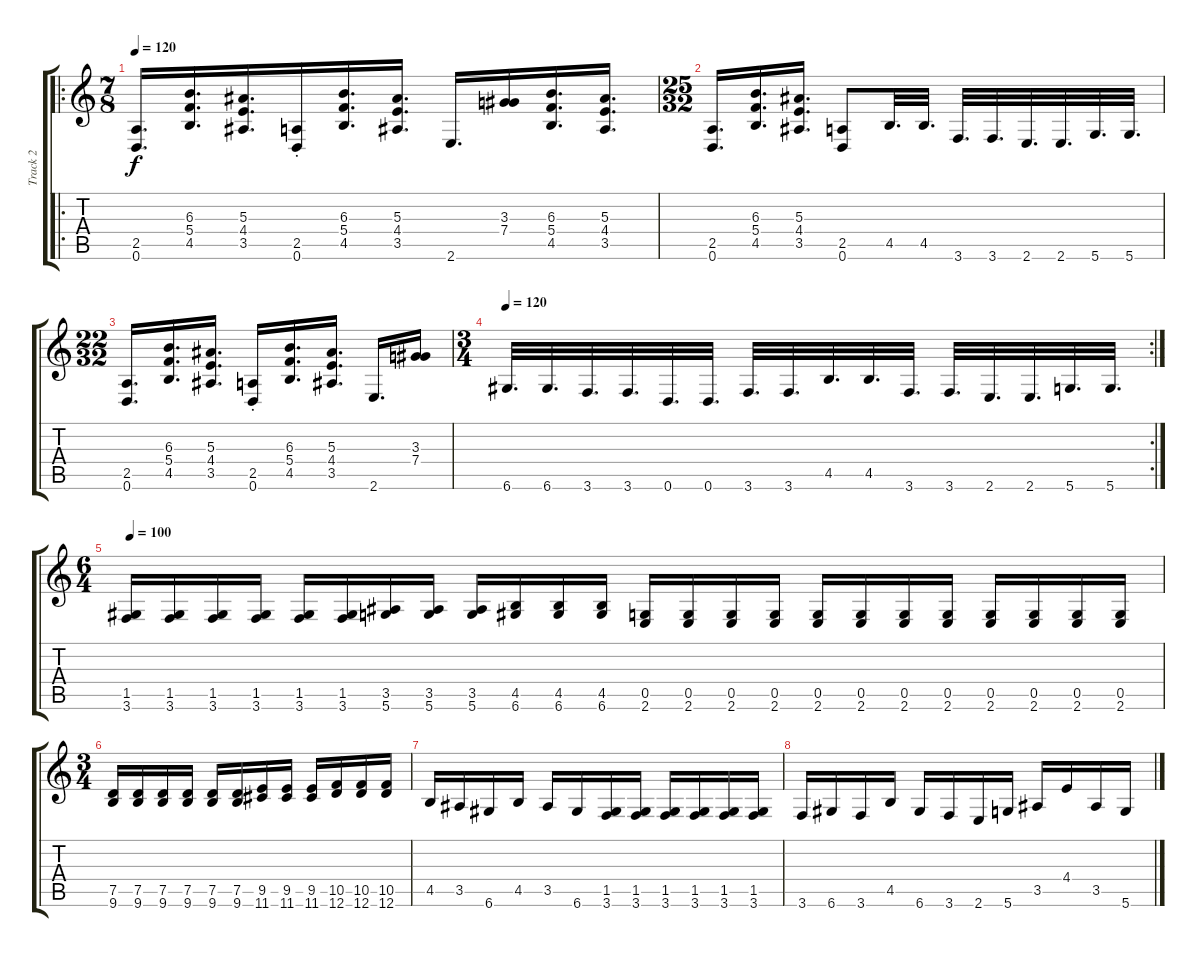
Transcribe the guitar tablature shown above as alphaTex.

\track ("Track 2" "Track 2") {instrument distortionguitar}
\staff {score tabs}
\tuning (D4 A3 F3 C3 G2 D2) {hide}
\ro
\ts (7 8)
\tempo 120
\clef g2
\ks c
(2.5 0.6).16{d dy f} (6.3 5.4 4.5).16{d} (5.3 4.4 3.5).16{d} (2.5 0.6{st}).16 (6.3 5.4 4.5).16{d} (5.3 4.4 3.5).16{d} 2.6.16{d} (3.3 7.4).16 (6.3 5.4 4.5).16{d} (5.3 4.4 3.5).16{d} |
\ts (25 32)
(2.5 0.6).16{d} (6.3 5.4 4.5).16{d} (5.3 4.4 3.5).16{d} (2.5 0.6).8 4.5.32{d} 4.5.32{d} 3.6.32{d} 3.6.32{d} 2.6.32{d} 2.6.32{d} 5.6.32{d} 5.6.32{d} |
\ts (22 32)
(2.5 0.6).16{d} (6.3 5.4 4.5).16{d} (5.3 4.4 3.5).16{d} (2.5 0.6{st}).16 (6.3 5.4 4.5).16{d} (5.3 4.4 3.5).16{d} 2.6.16{d} (3.3 7.4).16 |
\rc 2
\ts (3 4)
\tempo 120
6.6.32{d} 6.6.32{d} 3.6.32{d} 3.6.32{d} 0.6.32{d} 0.6.32{d} 3.6.32{d} 3.6.32{d} 4.5.32{d} 4.5.32{d} 3.6.32{d} 3.6.32{d} 2.6.32{d} 2.6.32{d} 5.6.32{d} 5.6.32{d} |
\ts (6 4)
\tempo 100
(1.5 3.6).16 (1.5 3.6).16 (1.5 3.6).16 (1.5 3.6).16 (1.5 3.6).16 (1.5 3.6).16 (3.5 5.6).16 (3.5 5.6).16 (3.5 5.6).16 (4.5 6.6).16 (4.5 6.6).16 (4.5 6.6).16 (0.5 2.6).16 (0.5 2.6).16 (0.5 2.6).16 (0.5 2.6).16 (0.5 2.6).16 (0.5 2.6).16 (0.5 2.6).16 (0.5 2.6).16 (0.5 2.6).16 (0.5 2.6).16 (0.5 2.6).16 (0.5 2.6).16 |
\ts (3 4)
(7.5 9.6).16 (7.5 9.6).16 (7.5 9.6).16 (7.5 9.6).16 (7.5 9.6).16 (7.5 9.6).16 (9.5 11.6).16 (9.5 11.6).16 (9.5 11.6).16 (10.5 12.6).16 (10.5 12.6).16 (10.5 12.6).16 |
4.5.16 3.5.16 6.6.16 4.5.16 3.5.16 6.6.16 (1.5 3.6).16 (1.5 3.6).16 (1.5 3.6).16 (1.5 3.6).16 (1.5 3.6).16 (1.5 3.6).16 |
3.6.16 6.6.16 3.6.16 4.5.16 6.6.16 3.6.16 2.6.16 5.6.16 3.5.16 4.4.16 3.5.16 5.6.16
